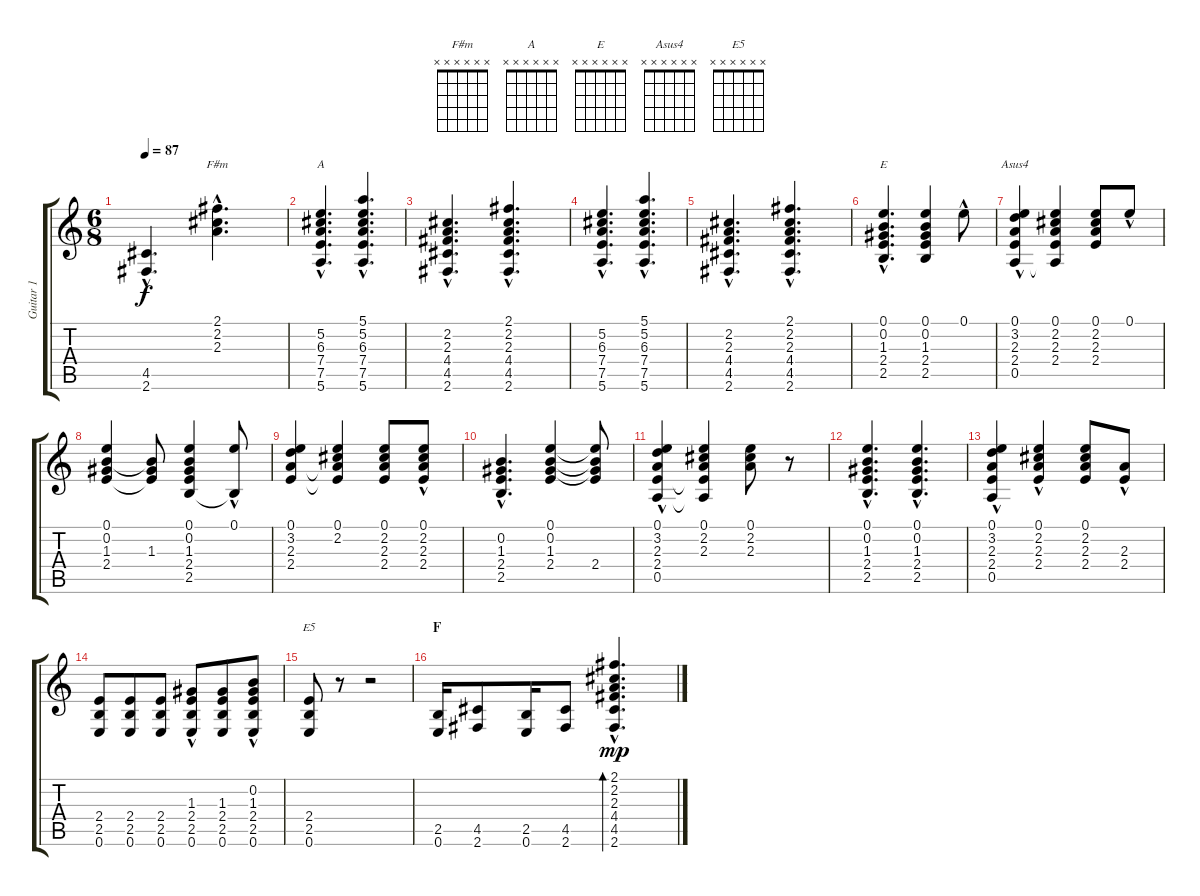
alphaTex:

\track ("Guitar 1" "Guitar 1") {instrument electricguitarclean}
\staff {score tabs}
\tuning (E4 B3 G3 D3 A2 E2) {hide}
\chord ("F#m" x x x x x x) {firstfret 0}
\chord ("A" x x x x x x) {firstfret 0}
\chord ("E" x x x x x x) {firstfret 0}
\chord ("Asus4" x x x x x x) {firstfret 0}
\chord ("E5" x x x x x x) {firstfret 0}
\ts (6 8)
\tempo 87
\clef g2
\ks c
(4.5{hac} 2.6{hac}).4{d dy f} (2.1{hac} 2.2{hac} 2.3{hac}).4{d ch "F#m"} |
(5.2{hac} 6.3{hac} 7.4{hac} 7.5{hac} 5.6{hac}).4{d ch "A"} (5.1{hac} 5.2{hac} 6.3{hac} 7.4{hac} 7.5{hac} 5.6{hac}).4{d} |
(2.2{hac} 2.3{hac} 4.4 4.5 2.6).4{d} (2.1{hac} 2.2{hac} 2.3{hac} 4.4{hac} 4.5{hac} 2.6{hac}).4{d} |
(5.2{hac} 6.3{hac} 7.4{hac} 7.5{hac} 5.6).4{d} (5.1{hac} 5.2{hac} 6.3{hac} 7.4{hac} 7.5{hac} 5.6{hac}).4{d} |
(2.2{hac} 2.3{hac} 4.4{hac} 4.5{hac} 2.6{hac}).4{d} (2.1{hac} 2.2{hac} 2.3{hac} 4.4{hac} 4.5{hac} 2.6{hac}).4{d} |
(0.1{hac} 0.2{hac} 1.3{hac} 2.4{hac} 2.5{hac}).4{d ch "E"} (0.1 0.2 1.3 2.4 2.5).4 0.1{hac}.8 |
(0.1{hac} 3.2{hac} 2.3 2.4{hac} 0.5).4{ch "Asus4"} (0.1 2.2 2.3 2.4 0.5{t}).4 (0.1 2.2 2.3 2.4).8 0.1{hac}.8 |
(0.1 0.2 1.3 2.4).4 (0.2{t} 1.3 2.4{t}).8 (0.1 0.2 1.3 2.4 2.5).4 (0.1{hac} 2.5{t}).8 |
(0.1 3.2 2.3 2.4).4 (0.1 2.2 2.3{t} 2.4{t}).4 (0.1 2.2 2.3 2.4).8 (0.1{hac} 2.2{hac} 2.3{hac} 2.4{hac}).8 |
(0.2{hac} 1.3{hac} 2.4{hac} 2.5{hac}).4{d} (0.1 0.2 1.3 2.4).4 (0.1{t} 0.2{t} 1.3{t} 2.4).8 |
(0.1 3.2 2.3{hac} 2.4{hac} 0.5).4 (0.1 2.2 2.3 2.4{t} 0.5{t}).4 (0.1 2.2 2.3).8 r.8 |
(0.1{hac} 0.2{hac} 1.3{hac} 2.4{hac} 2.5{hac}).4{d} (0.1{hac} 0.2{hac} 1.3{hac} 2.4{hac} 2.5{hac}).4{d} |
(0.1 3.2{hac} 2.3{hac} 2.4 0.5).4 (0.1 2.2 2.3{hac} 2.4).4 (0.1 2.2 2.3 2.4).8 (2.3{hac} 2.4{hac}).8 |
(2.4 2.5 0.6).8 (2.4 2.5 0.6).8 (2.4 2.5 0.6).8 (1.3 2.4 2.5 0.6{hac}).8 (1.3 2.4 2.5 0.6).8 (0.2 1.3 2.4 2.5 0.6{hac}).8 |
(2.4 2.5 0.6).8{ch "E5"} r.8 r.2 |
\section ("" "F")
(2.5 0.6).16 (4.5 2.6).8 (2.5 0.6).16 (4.5 2.6).8 (2.1{hac} 2.2{hac} 2.3{hac} 4.4{hac} 4.5{hac} 2.6{hac}).4{d bd 120 dy mp}
